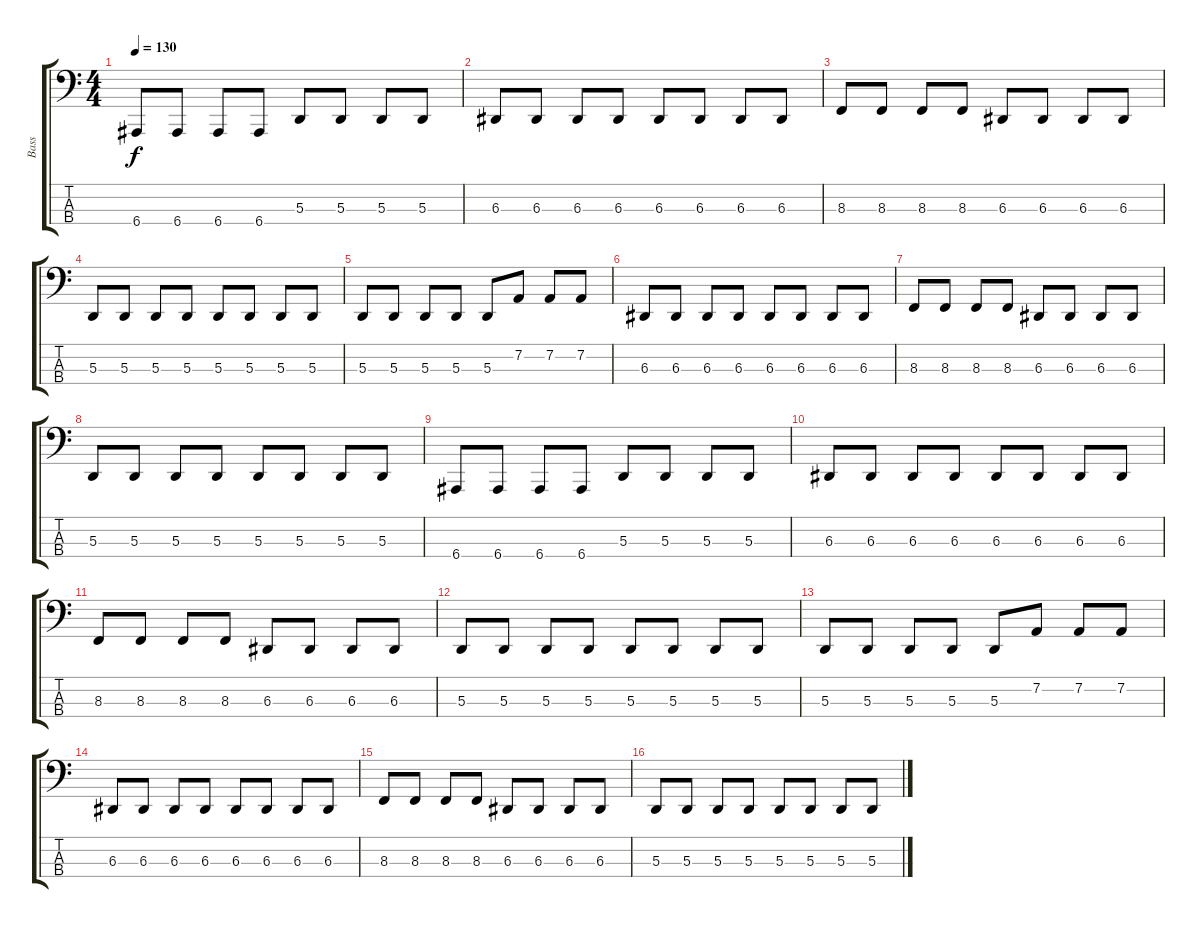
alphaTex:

\track ("Bass" "Bass") {instrument lead2sawtooth}
\staff {score tabs}
\tuning (G2 D2 A1 E1) {hide}
\ts (4 4)
\tempo 130
\clef f4
\ks c
6.4.8{dy f} 6.4.8 6.4.8 6.4.8 5.3.8 5.3.8 5.3.8 5.3.8 |
6.3.8 6.3.8 6.3.8 6.3.8 6.3.8 6.3.8 6.3.8 6.3.8 |
8.3.8 8.3.8 8.3.8 8.3.8 6.3.8 6.3.8 6.3.8 6.3.8 |
5.3.8 5.3.8 5.3.8 5.3.8 5.3.8 5.3.8 5.3.8 5.3.8 |
5.3.8 5.3.8 5.3.8 5.3.8 5.3.8 7.2.8 7.2.8 7.2.8 |
6.3.8 6.3.8 6.3.8 6.3.8 6.3.8 6.3.8 6.3.8 6.3.8 |
8.3.8 8.3.8 8.3.8 8.3.8 6.3.8 6.3.8 6.3.8 6.3.8 |
5.3.8 5.3.8 5.3.8 5.3.8 5.3.8 5.3.8 5.3.8 5.3.8 |
6.4.8 6.4.8 6.4.8 6.4.8 5.3.8 5.3.8 5.3.8 5.3.8 |
6.3.8 6.3.8 6.3.8 6.3.8 6.3.8 6.3.8 6.3.8 6.3.8 |
8.3.8 8.3.8 8.3.8 8.3.8 6.3.8 6.3.8 6.3.8 6.3.8 |
5.3.8 5.3.8 5.3.8 5.3.8 5.3.8 5.3.8 5.3.8 5.3.8 |
5.3.8 5.3.8 5.3.8 5.3.8 5.3.8 7.2.8 7.2.8 7.2.8 |
6.3.8 6.3.8 6.3.8 6.3.8 6.3.8 6.3.8 6.3.8 6.3.8 |
8.3.8 8.3.8 8.3.8 8.3.8 6.3.8 6.3.8 6.3.8 6.3.8 |
5.3.8 5.3.8 5.3.8 5.3.8 5.3.8 5.3.8 5.3.8 5.3.8
